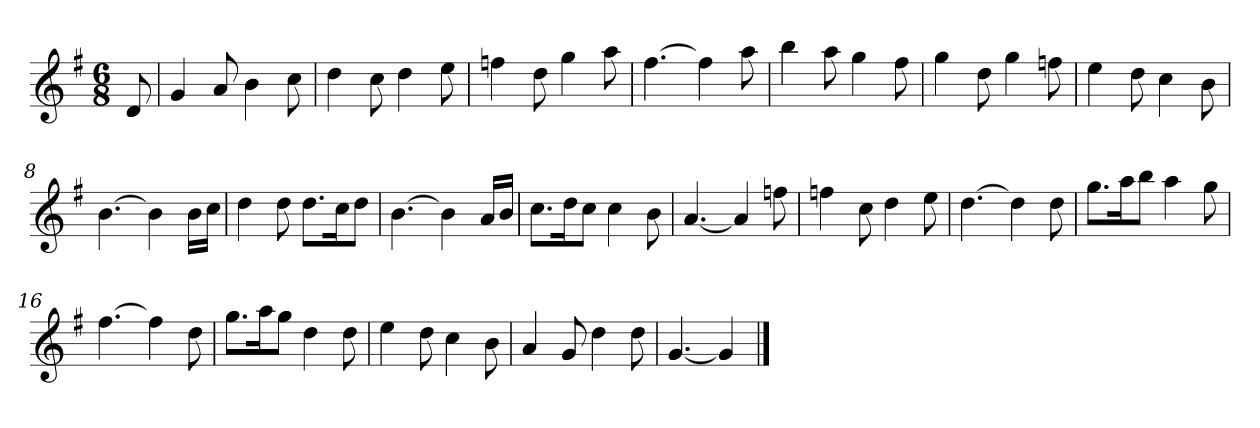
**kern
*part1
*staff1
*k[f#]
*M6/8
*MM120
=
8d
=1
4g
8a
4b
8cc
=2
4dd
8cc
4dd
8ee
=3
4ffn
8dd
4gg
8aa
=4
[4.ff#
4ff#]
8aa
=5
4bb
8aa
4gg
8ff#
=6
4gg
8dd
4gg
8ffn
=7
4ee
8dd
4cc
8b
=8
[4.b
4b]
16bLL
16ccJJ
=9
4dd
8dd
8.ddL
16ccK
8ddJ
=10
[4.b
4b]
16aLL
16bJJ
=11
8.ccL
16ddK
8ccJ
4cc
8b
=12
[4.a
4a]
8ffn
=13
4ffn
8cc
4dd
8ee
=14
[4.dd
4dd]
8dd
=15
8.ggL
16aaK
8bbJ
4aa
8gg
=16
[4.ff#
4ff#]
8dd
=17
8.ggL
16aaK
8ggJ
4dd
8dd
=18
4ee
8dd
4cc
8b
=19
4a
8g
4dd
8dd
=20
[4.g
4g]
==
*-
